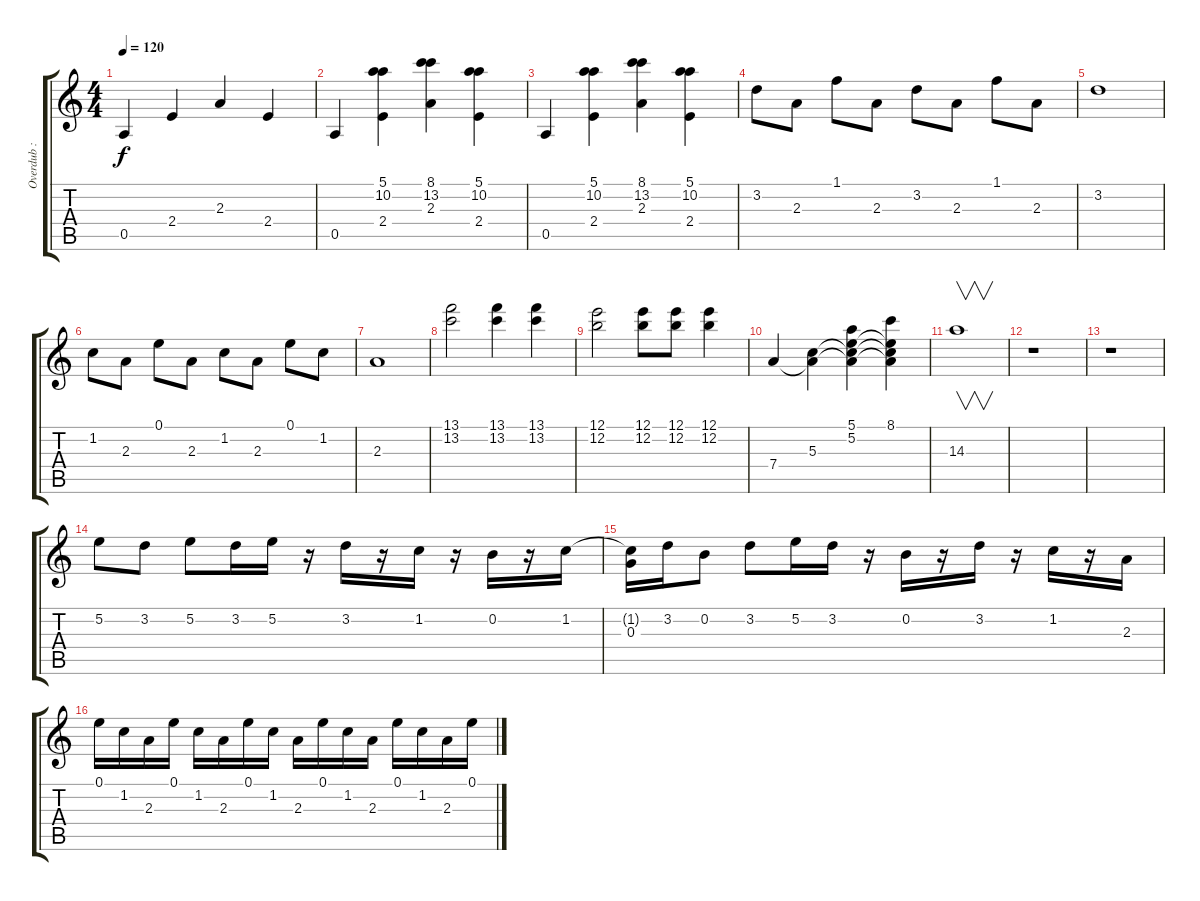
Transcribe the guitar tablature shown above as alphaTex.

\track ("Overdub : Piano" "Overdub : ") {instrument rockorgan}
\staff {score tabs}
\tuning (E5 B4 G4 D4 A3 E3) {hide}
\ts (4 4)
\tempo 120
\clef g2
\ks c
0.5.4{dy f} 2.4.4 2.3.4 2.4.4 |
0.5.4 (5.1 10.2 2.4).4 (8.1 13.2 2.3).4 (5.1 10.2 2.4).4 |
0.5.4 (5.1 10.2 2.4).4 (8.1 13.2 2.3).4 (5.1 10.2 2.4).4 |
3.2.8 2.3.8 1.1.8 2.3.8 3.2.8 2.3.8 1.1.8 2.3.8 |
3.2.1 |
1.2.8 2.3.8 0.1.8 2.3.8 1.2.8 2.3.8 0.1.8 1.2.8 |
2.3.1 |
(13.1 13.2).2 (13.1 13.2).4 (13.1 13.2).4 |
(12.1 12.2).2 (12.1 12.2).8 (12.1 12.2).8 (12.1 12.2).4 |
7.4.4 (5.3 7.4{t}).4 (5.1 5.2 5.3{t} 7.4{t}).4 (8.1 5.2{t} 5.3{t} 7.4{t}).4 |
14.3.1{v} |
r.1 |
r.1 |
5.2.8 3.2.8 5.2.8 3.2.16 5.2.16 r.16 3.2.16 r.16 1.2.16 r.16 0.2.16 r.16 1.2.16 |
(1.2{t} 0.3).16 3.2.16 0.2.8 3.2.8 5.2.16 3.2.16 r.16 0.2.16 r.16 3.2.16 r.16 1.2.16 r.16 2.3.16 |
0.1.16 1.2.16 2.3.16 0.1.16 1.2.16 2.3.16 0.1.16 1.2.16 2.3.16 0.1.16 1.2.16 2.3.16 0.1.16 1.2.16 2.3.16 0.1.16
